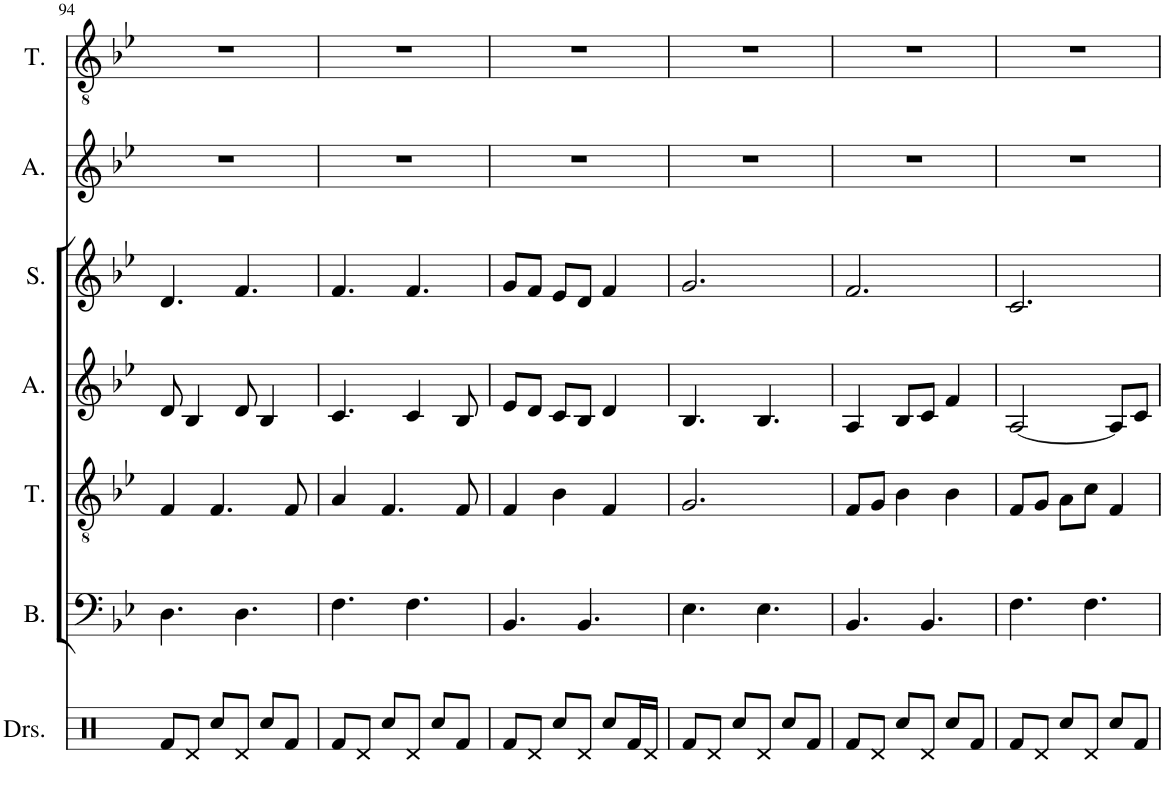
**kern	**kern	**kern	**kern	**kern	**kern	**kern
*part7	*part6	*part5	*part4	*part3	*part2	*part1
*staff7	*staff6	*staff5	*staff4	*staff3	*staff2	*staff1
*I"Drumset	*I"Bass	*I"Tenor	*I"Alto	*I"Soprano	*I"Alto	*I"Tenor
*I'Drs.	*I'B.	*I'T.	*I'A.	*I'S.	*I'A.	*I'T.
!!LO:PB:g=z
*clefX	*clefF4	*clefGv2	*clefG2	*clefG2	*clefG2	*clefGv2
*k[]	*k[b-e-]	*k[b-e-]	*k[b-e-]	*k[b-e-]	*k[b-e-]	*k[b-e-]
*M3/4	*M3/4	*M3/4	*M3/4	*M3/4	*M3/4	*M3/4
=94	=94	=94	=94	=94	=94	=94
8Rf/L	4.D\	4F/	8d/	4.d/	2.r	2.r
8Rd/J	.	.	4B-/	.	.	.
8Rcc/L	.	4.F/	.	.	.	.
8Rd/J	4.D\	.	8d/	4.f/	.	.
8Rcc/L	.	.	4B-/	.	.	.
8Rf/J	.	8F/	.	.	.	.
=95	=95	=95	=95	=95	=95	=95
8Rf/L	4.F\	4A/	4.c/	4.f/	2.r	2.r
8Rd/J	.	.	.	.	.	.
8Rcc/L	.	4.F/	.	.	.	.
8Rd/J	4.F\	.	4c/	4.f/	.	.
8Rcc/L	.	.	.	.	.	.
8Rf/J	.	8F/	8B-/	.	.	.
=96	=96	=96	=96	=96	=96	=96
8Rf/L	4.BB-/	4F/	8e-/L	8g/L	2.r	2.r
8Rd/J	.	.	8d/J	8f/J	.	.
8Rcc/L	.	4B-\	8c/L	8e-/L	.	.
8Rd/J	4.BB-/	.	8B-/J	8d/J	.	.
8Rcc/L	.	4F/	4d/	4f/	.	.
16Rf/L	.	.	.	.	.	.
16Rd/JJ	.	.	.	.	.	.
=97	=97	=97	=97	=97	=97	=97
8Rf/L	4.E-\	2.G/	4.B-/	2.g/	2.r	2.r
8Rd/J	.	.	.	.	.	.
8Rcc/L	.	.	.	.	.	.
8Rd/J	4.E-\	.	4.B-/	.	.	.
8Rcc/L	.	.	.	.	.	.
8Rf/J	.	.	.	.	.	.
=98	=98	=98	=98	=98	=98	=98
8Rf/L	4.BB-/	8F/L	4A/	2.f/	2.r	2.r
8Rd/J	.	8G/J	.	.	.	.
8Rcc/L	.	4B-\	8B-/L	.	.	.
8Rd/J	4.BB-/	.	8c/J	.	.	.
8Rcc/L	.	4B-\	4f/	.	.	.
8Rf/J	.	.	.	.	.	.
=99	=99	=99	=99	=99	=99	=99
8Rf/L	4.F\	8F/L	[2A/	2.c/	2.r	2.r
8Rd/J	.	8G/J	.	.	.	.
8Rcc/L	.	8A\L	.	.	.	.
8Rd/J	4.F\	8c\J	.	.	.	.
8Rcc/L	.	4F/	8A/L]	.	.	.
8Rf/J	.	.	8c/J	.	.	.
=	=	=	=	=	=	=
*-	*-	*-	*-	*-	*-	*-
